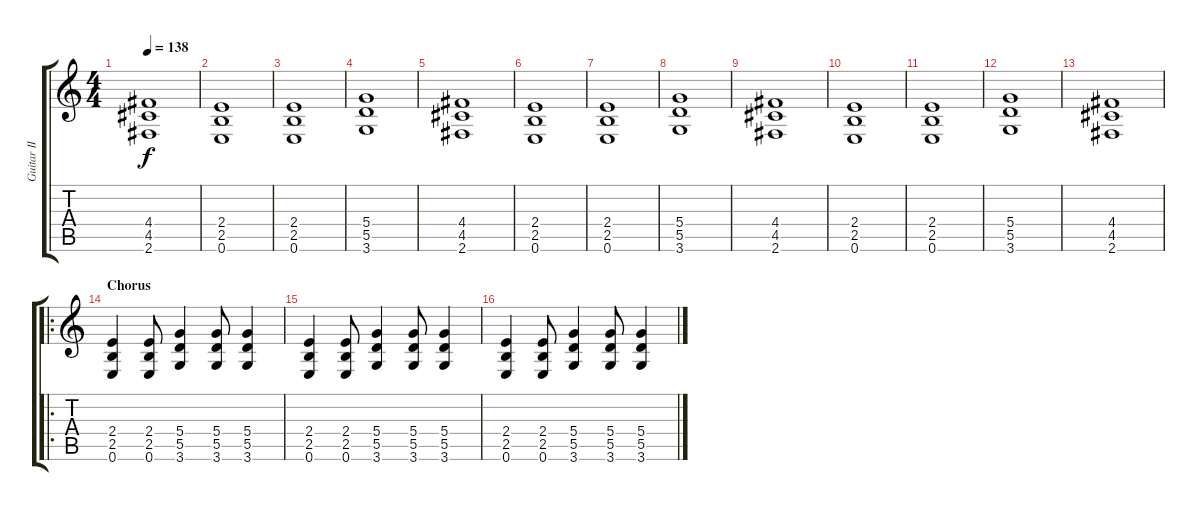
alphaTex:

\track ("Guitar II" "Guitar II") {instrument distortionguitar}
\staff {score tabs}
\tuning (E4 B3 G3 D3 A2 E2) {hide}
\ts (4 4)
\tempo 138
\clef g2
\ks c
(4.4 4.5 2.6).1{dy f} |
(2.4 2.5 0.6).1 |
(2.4 2.5 0.6).1 |
(5.4 5.5 3.6).1 |
(4.4 4.5 2.6).1 |
(2.4 2.5 0.6).1 |
(2.4 2.5 0.6).1 |
(5.4 5.5 3.6).1 |
(4.4 4.5 2.6).1 |
(2.4 2.5 0.6).1 |
(2.4 2.5 0.6).1 |
(5.4 5.5 3.6).1 |
(4.4 4.5 2.6).1 |
\ro
\section ("" "Chorus")
(2.4 2.5 0.6).4 (2.4 2.5 0.6).8 (5.4 5.5 3.6).4 (5.4 5.5 3.6).8 (5.4 5.5 3.6).4 |
(2.4 2.5 0.6).4 (2.4 2.5 0.6).8 (5.4 5.5 3.6).4 (5.4 5.5 3.6).8 (5.4 5.5 3.6).4 |
(2.4 2.5 0.6).4 (2.4 2.5 0.6).8 (5.4 5.5 3.6).4 (5.4 5.5 3.6).8 (5.4 5.5 3.6).4
